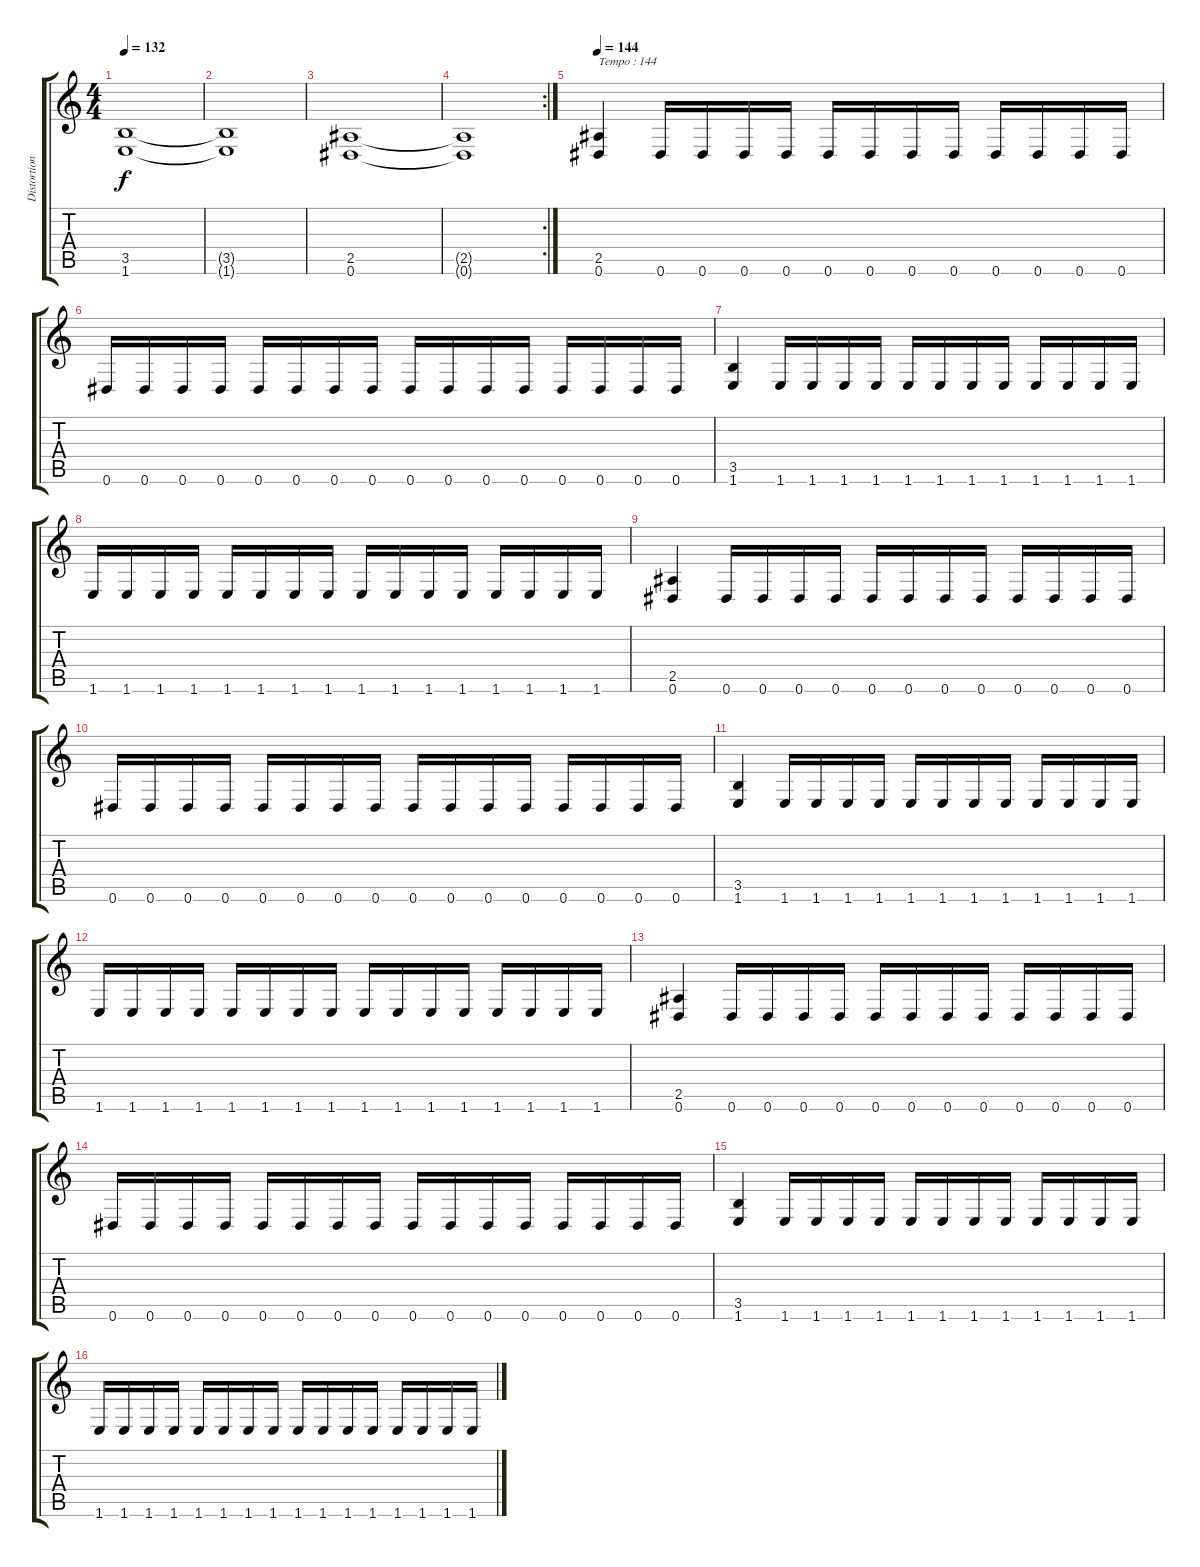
\track ("Distortion Guitar II" "Distortion") {instrument distortionguitar}
\staff {score tabs}
\tuning (Eb4 Bb3 Gb3 Db3 Ab2 Eb2) {hide}
\ts (4 4)
\tempo 132
\clef g2
\ks c
(3.5 1.6).1{dy f} |
(3.5{t} 1.6{t}).1 |
(2.5 0.6).1 |
\rc 2
(2.5{t} 0.6{t}).1 |
\tempo 144
(2.5 0.6).4{txt "Tempo : 144"} 0.6.16 0.6.16 0.6.16 0.6.16 0.6.16 0.6.16 0.6.16 0.6.16 0.6.16 0.6.16 0.6.16 0.6.16 |
0.6.16 0.6.16 0.6.16 0.6.16 0.6.16 0.6.16 0.6.16 0.6.16 0.6.16 0.6.16 0.6.16 0.6.16 0.6.16 0.6.16 0.6.16 0.6.16 |
(3.5 1.6).4 1.6.16 1.6.16 1.6.16 1.6.16 1.6.16 1.6.16 1.6.16 1.6.16 1.6.16 1.6.16 1.6.16 1.6.16 |
1.6.16 1.6.16 1.6.16 1.6.16 1.6.16 1.6.16 1.6.16 1.6.16 1.6.16 1.6.16 1.6.16 1.6.16 1.6.16 1.6.16 1.6.16 1.6.16 |
(2.5 0.6).4 0.6.16 0.6.16 0.6.16 0.6.16 0.6.16 0.6.16 0.6.16 0.6.16 0.6.16 0.6.16 0.6.16 0.6.16 |
0.6.16 0.6.16 0.6.16 0.6.16 0.6.16 0.6.16 0.6.16 0.6.16 0.6.16 0.6.16 0.6.16 0.6.16 0.6.16 0.6.16 0.6.16 0.6.16 |
(3.5 1.6).4 1.6.16 1.6.16 1.6.16 1.6.16 1.6.16 1.6.16 1.6.16 1.6.16 1.6.16 1.6.16 1.6.16 1.6.16 |
1.6.16 1.6.16 1.6.16 1.6.16 1.6.16 1.6.16 1.6.16 1.6.16 1.6.16 1.6.16 1.6.16 1.6.16 1.6.16 1.6.16 1.6.16 1.6.16 |
(2.5 0.6).4 0.6.16 0.6.16 0.6.16 0.6.16 0.6.16 0.6.16 0.6.16 0.6.16 0.6.16 0.6.16 0.6.16 0.6.16 |
0.6.16 0.6.16 0.6.16 0.6.16 0.6.16 0.6.16 0.6.16 0.6.16 0.6.16 0.6.16 0.6.16 0.6.16 0.6.16 0.6.16 0.6.16 0.6.16 |
(3.5 1.6).4 1.6.16 1.6.16 1.6.16 1.6.16 1.6.16 1.6.16 1.6.16 1.6.16 1.6.16 1.6.16 1.6.16 1.6.16 |
1.6.16 1.6.16 1.6.16 1.6.16 1.6.16 1.6.16 1.6.16 1.6.16 1.6.16 1.6.16 1.6.16 1.6.16 1.6.16 1.6.16 1.6.16 1.6.16
